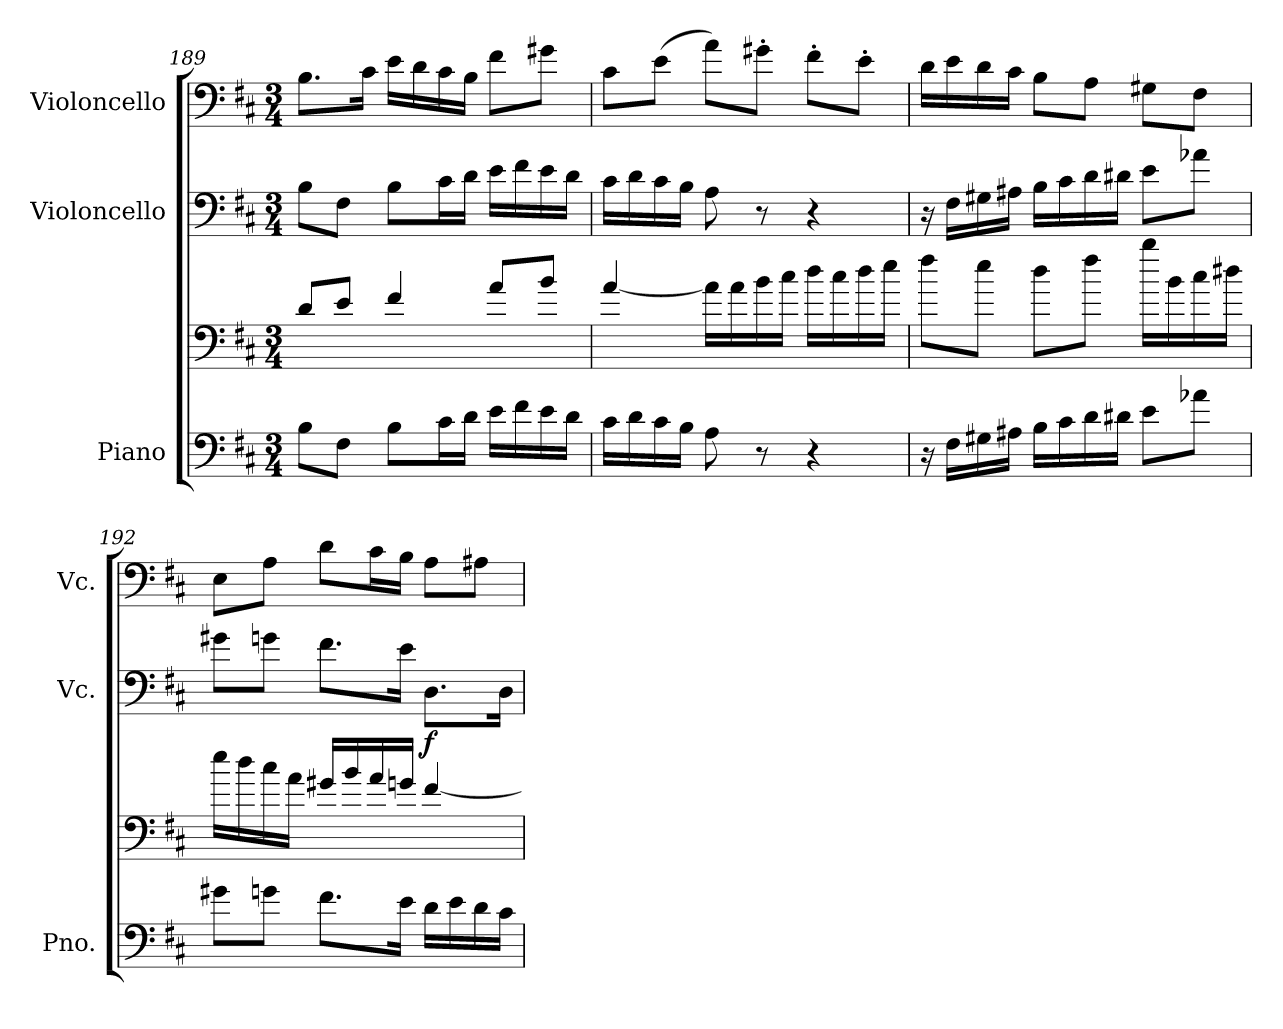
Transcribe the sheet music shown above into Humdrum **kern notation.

**kern	**kern	**kern	**dynam	**kern
*part3	*part3	*part2	*part2	*part1
*staff4	*staff3	*staff2	*staff2	*staff1
*I"Piano	*	*I"Violoncello	*	*I"Violoncello
*I'Pno.	*	*I'Vc.	*	*I'Vc.
*clefF4	*clefF4	*clefF4	*	*clefF4
*k[f#c#]	*k[f#c#]	*k[f#c#]	*	*k[f#c#]
*M3/4	*M3/4	*M3/4	*	*M3/4
=189	=189	=189	=189	=189
8B\L	8d/L	8B\L	.	8.B\L
8F#\J	8e/J	8F#\J	.	.
.	.	.	.	16c#\Jk
8B\L	4f#/	8B\L	.	16e\LL
.	.	.	.	16d\
16c#\L	.	16c#\L	.	16c#\
16d\JJ	.	16d\JJ	.	16B\JJ
16e\LL	8a/L	16e\LL	.	8f#\L
16f#\	.	16f#\	.	.
16e\	8b/J	16e\	.	8g#X\J
16d\JJ	.	16d\JJ	.	.
=190	=190	=190	=190	=190
16c#\LL	[4a/	16c#\LL	.	8c#\L
16d\	.	16d\	.	.
16c#\	.	16c#\	.	(>8e\J
16B\JJ	.	16B\JJ	.	.
8A\	16a\LL]	8A\	.	8a\L)
.	16a\	.	.	.
8r	16b\	8r	.	8g#X'\J
.	16cc#\JJ	.	.	.
4r	16dd\LL	4r	.	8f#'\L
.	16cc#\	.	.	.
.	16dd\	.	.	8e'\J
.	16ee\JJ	.	.	.
!!LO:PB:g=z
=191	=191	=191	=191	=191
16r	8ff#\L	16r	.	16d\LL
16F#\LL	.	16F#\LL	.	16e\
16G#X\	8ee\J	16G#X\	.	16d\
16A#X\JJ	.	16A#X\JJ	.	16c#\JJ
16B\LL	8dd\L	16B\LL	.	8B\L
16c#\	.	16c#\	.	.
16d\	8ff#\J	16d\	.	8A\J
16d#X\JJ	.	16d#X\JJ	.	.
8e\L	16bb\LL	8e\L	.	8G#X\L
.	16b\	.	.	.
8a-X\J	16cc#\	8a-X\J	.	8F#\J
.	16dd#X\JJ	.	.	.
=192	=192	=192	=192	=192
8g#X\L	16ee\LL	8g#X\L	.	8E\L
.	16dd\	.	.	.
8gn\J	16cc#\	8gn\J	.	8A\J
.	16a\JJ	.	.	.
8.f#\L	16g#X/LL	8.f#\L	.	8d\L
.	16b/	.	.	.
.	16a/	.	.	16c#\L
16e\Jk	16gn/JJ	16e\Jk	.	16B\JJ
!	!	!	!LO:DY:b	!
16d\LL	[4f#/	8.D\L	f	8A\L
16e\	.	.	.	.
16d\	.	.	.	8A#X\J
16c#\JJ	.	16D\Jk	.	.
=	=	=	=	=
*-	*-	*-	*-	*-
